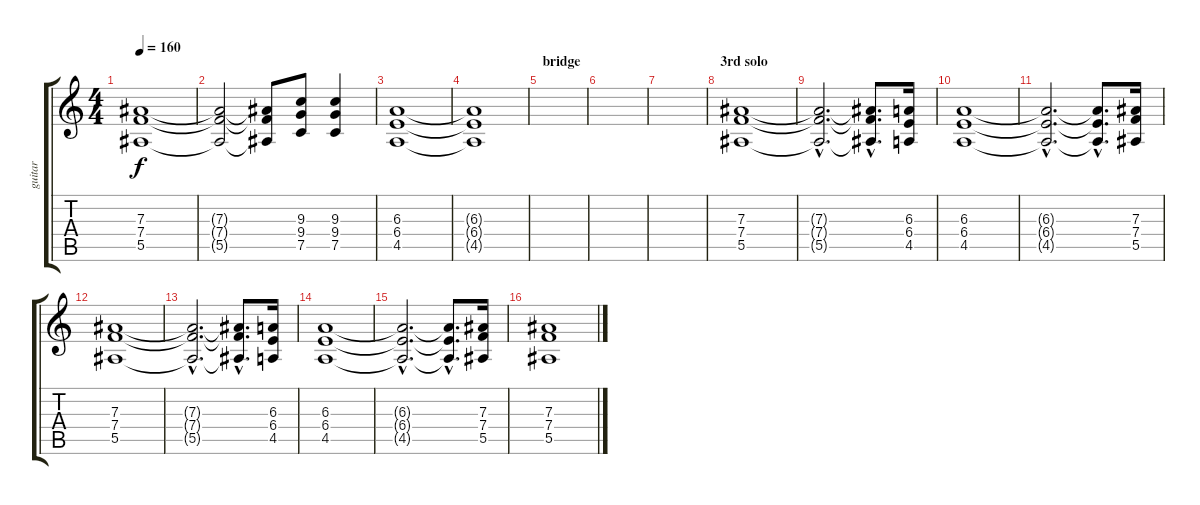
\track ("guitar" "guitar") {instrument overdrivenguitar}
\staff {score tabs}
\tuning (C4 G3 Eb3 Bb2 F2 C2) {hide}
\ts (4 4)
\tempo 160
\clef g2
\ks c
(7.3 7.4 5.5).1{dy f} |
(7.3{t} 7.4{t} 5.5{t}).2 (7.3{t} 7.4{t} 5.5{t}).8 (9.3 9.4 7.5).8 (9.3 9.4 7.5).4 |
(6.3 6.4 4.5).1 |
(6.3{t} 6.4{t} 4.5{t}).1 |
\section ("" "bridge")
|
|
|
\section ("" "3rd solo")
(7.3 7.4 5.5).1 |
(7.3{hac t} 7.4{hac t} 5.5{hac t}).2{d} (7.3{hac t} 7.4{hac t} 5.5{hac t}).8{d} (6.3 6.4 4.5).16 |
(6.3 6.4 4.5).1 |
(6.3{hac t} 6.4{hac t} 4.5{hac t}).2{d} (6.3{hac t} 6.4{hac t} 4.5{hac t}).8{d} (7.3 7.4 5.5).16 |
(7.3 7.4 5.5).1 |
(7.3{hac t} 7.4{hac t} 5.5{hac t}).2{d} (7.3{hac t} 7.4{hac t} 5.5{hac t}).8{d} (6.3 6.4 4.5).16 |
(6.3 6.4 4.5).1 |
(6.3{hac t} 6.4{hac t} 4.5{hac t}).2{d} (6.3{hac t} 6.4{hac t} 4.5{hac t}).8{d} (7.3 7.4 5.5).16 |
(7.3 7.4 5.5).1
